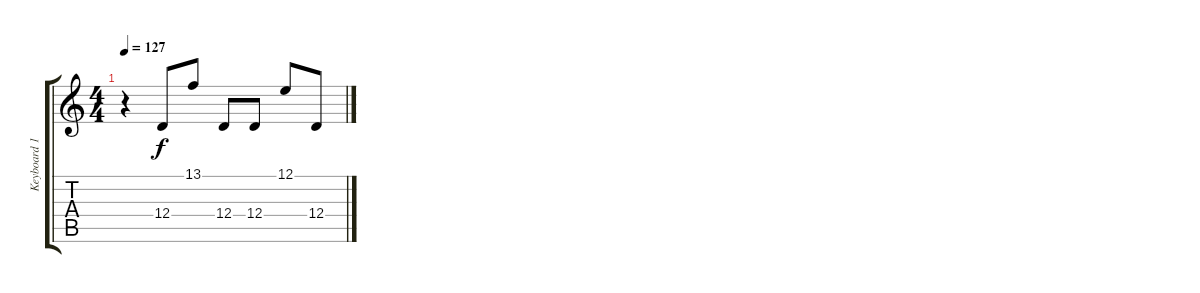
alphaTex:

\track ("Keyboard 1 Delay" "Keyboard 1") {instrument recorder}
\staff {score tabs}
\tuning (E4 B3 G3 D3 A2 E2) {hide}
\ts (4 4)
\tempo 127
\clef g2
\ks c
r.4{dy f} 12.4.8 13.1.8 12.4.8 12.4.8 12.1.8 12.4.8
